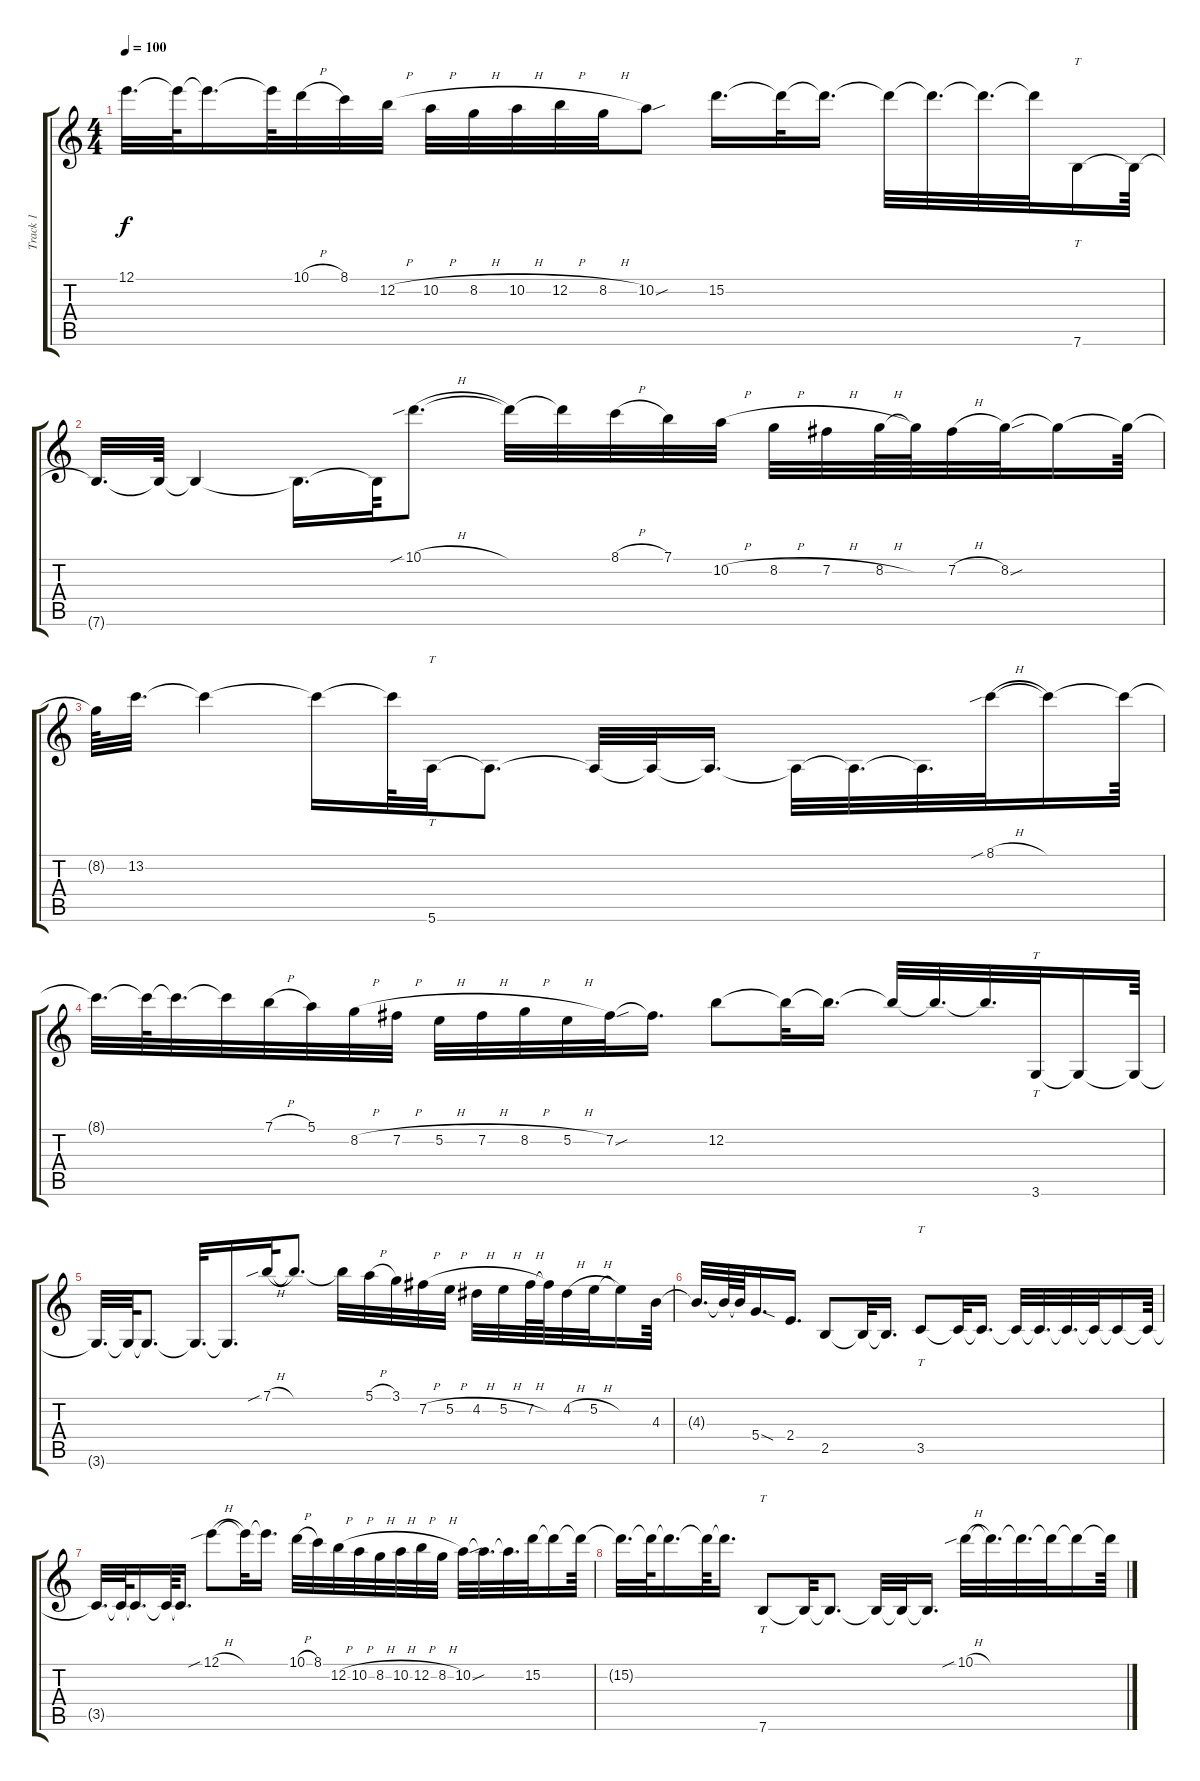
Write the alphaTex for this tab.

\track ("Track 1" "Track 1") {instrument acousticguitarsteel}
\staff {score tabs}
\tuning (E4 B3 G3 D3 A2 E2) {hide}
\ts (4 4)
\tempo 100
\clef g2
\ks c
12.1{t}.32{d dy f} 12.1{t}.64 12.1{t}.16{d} 12.1{t}.64 10.1{h}.32 8.1.32 12.2{h}.32 10.2{h}.32 8.2{h}.32 10.2{h}.32 12.2{h}.32 8.2{h}.32 10.2{sou}.8 15.2.16{d} 15.2{t}.32 15.2{t}.16{d} 15.2{t}.32 15.2{t}.32{d} 15.2{t}.32{d} 15.2{t}.32 7.6.16{tt} 7.6{t}.64 |
7.6{t}.32{d} 7.6{t}.64 7.6{t}.4 7.6{t}.16{d} 7.6{t}.64 10.1{sib h}.8{d} 10.1{t}.32 10.1{t}.32 8.1{h}.32 7.1.32 10.2{h}.32 8.2{h}.32 7.2{h}.32 8.2{h}.64 8.2{t}.64 7.2{h}.32 8.2{sou}.32 8.2{t}.16 8.2{t}.64 |
8.2{t}.64 13.2.32{d} 13.2{t}.4 13.2{t}.16 13.2{t}.64 5.6.32{tt} 5.6{t}.8{d} 5.6{t}.32 5.6{t}.32 5.6{t}.16{d} 5.6{t}.32 5.6{t}.32{d} 5.6{t}.32{d} 8.1{sib h}.32 8.1{t}.16 8.1{t}.64 |
8.1{t}.32{d} 8.1{t}.64 8.1{t}.32{d} 8.1{t}.32 7.1{h}.32 5.1.32 8.2{h}.32 7.2{h}.32 5.2{h}.32 7.2{h}.32 8.2{h}.32 5.2{h}.32 7.2{sou}.32 7.2{t}.16{d} 12.2.8 12.2{t}.32 12.2{t}.16{d} 12.2{t}.32 12.2{t}.32{d} 12.2{t}.32{d} 3.6.32{tt} 3.6{t}.16 3.6{t}.64 |
3.6{t}.32{d} 3.6{t}.64 3.6{t}.8{d} 3.6{t}.32{d} 3.6{t}.16{d} 7.1{sib h}.32 7.1{t}.8{d} 7.1{t}.32 5.1{h}.32 3.1.32 7.2{h}.32 5.2{h}.32 4.2{h}.32 5.2{h}.32 7.2{h}.64 7.2{t}.64 4.2{h}.32 5.2{h}.32 5.2{t}.16 4.3.64 |
4.3{t}.32{d} 4.3{t}.64 4.3{t}.64 5.4{sod}.16{d} 2.4.16{d} 2.5.8 2.5{t}.32 2.5{t}.16{d} 3.5.8{tt} 3.5{t}.32 3.5{t}.16{d} 3.5{t}.32 3.5{t}.32{d} 3.5{t}.32{d} 3.5{t}.32 3.5{t}.16 3.5{t}.64 |
3.5{t}.32{d} 3.5{t}.64 3.5{t}.16{d} 3.5{t}.64 3.5{t}.16{d} 12.1{sib h}.8 12.1{t}.32 12.1{t}.16{d} 10.1{h}.32 8.1.32 12.2{h}.32 10.2{h}.32 8.2{h}.32 10.2{h}.32 12.2{h}.32 8.2{h}.32 10.2{sou}.32 10.2{t}.32{d} 10.2{t}.32{d} 15.2.32 15.2{t}.16 15.2{t}.64 |
15.2{t}.32{d} 15.2{t}.64 15.2{t}.16{d} 15.2{t}.64 15.2{t}.16{d} 7.6.8{tt} 7.6{t}.32 7.6{t}.8{d} 7.6{t}.32 7.6{t}.32 7.6{t}.16{d} 10.1{sib h}.32 10.1{t}.32{d} 10.1{t}.32{d} 10.1{t}.32 10.1{t}.16 10.1{t}.64
